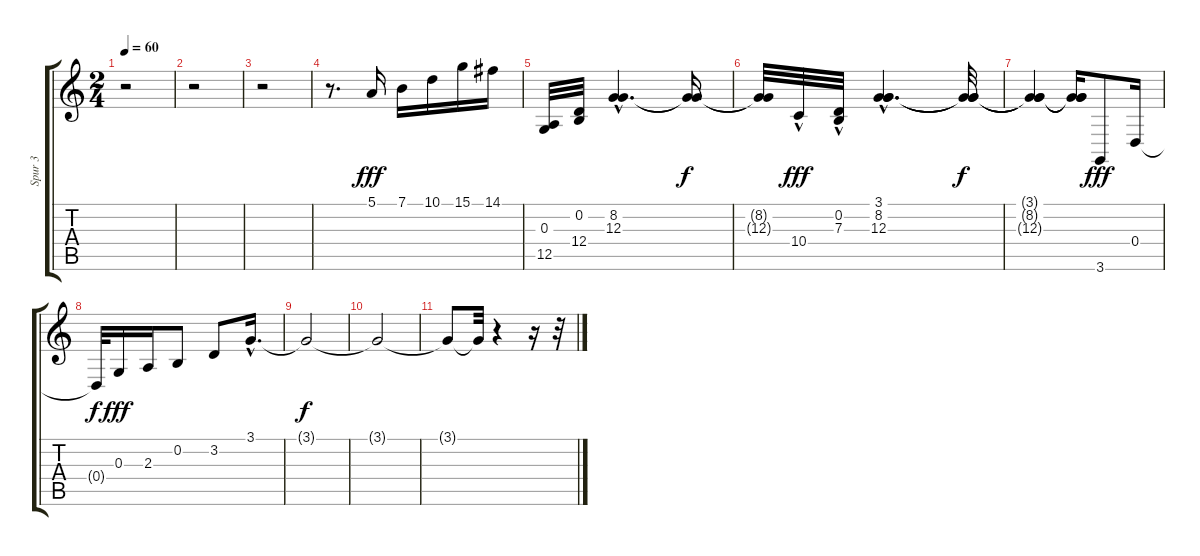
\track ("Spur 3" "Spur 3") {instrument electricpiano2}
\staff {score tabs}
\tuning (E4 B3 G3 D3 A2 E2) {hide}
\ts (2 4)
\tempo 60
\clef g2
\ks c
r.2{dy f} |
r.2 |
r.2 |
r.8{d} 5.1.16{dy fff} 7.1.16 10.1.16 15.1.16 14.1.16 |
(0.3 12.5).32 (0.2 12.4).32 (8.2{hac} 12.3{hac}).4{d} (8.2{t} 12.3{t}).16{dy f} |
(8.2{t} 12.3{t}).32 10.4{hac}.32{dy fff} (0.2{hac} 7.3{hac}).32 (3.1{hac} 8.2{hac} 12.3{hac}).4{d} (3.1{t} 8.2{t} 12.3{t}).32{dy f} |
(3.1{t} 8.2{t} 12.3{t}).4 (3.1{t} 8.2{t} 12.3{t}).16 3.6.8{dy fff} 0.4.16 |
0.4{t}.32{dy f} 0.3.16{dy fff} 2.3.16 0.2.8 3.2.8 3.1{hac}.16{d} |
3.1{t}.2{dy f} |
3.1{t}.2 |
3.1{t}.8 3.1{t}.32 r.4 r.16 r.32
